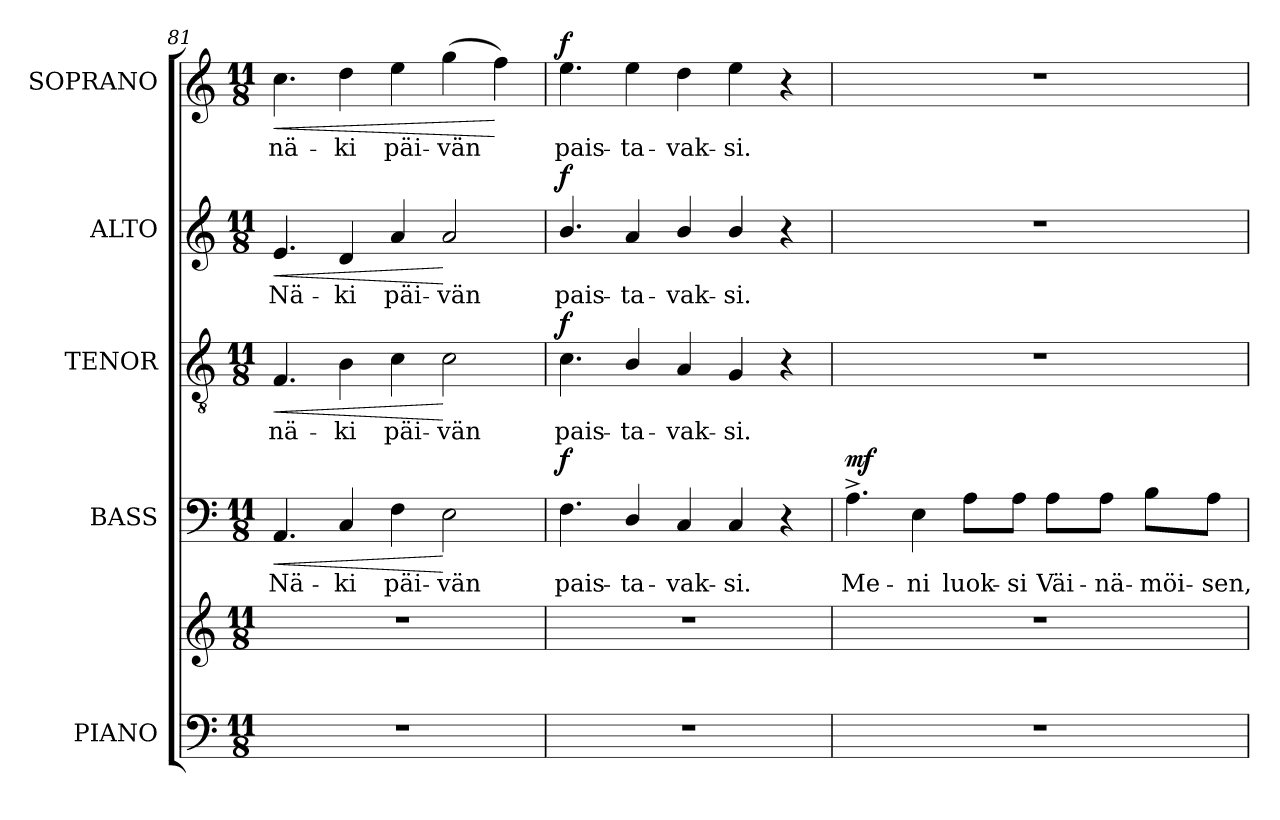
**kern	**kern	**kern	**text	**dynam	**kern	**text	**dynam	**kern	**text	**dynam	**kern	**text	**dynam
*part5	*part5	*part4	*part4	*part4	*part3	*part3	*part3	*part2	*part2	*part2	*part1	*part1	*part1
*staff6	*staff5	*staff4	*staff4	*staff4	*staff3	*staff3	*staff3	*staff2	*staff2	*staff2	*staff1	*staff1	*staff1
*I"PIANO	*	*I"BASS	*	*	*I"TENOR	*	*	*I"ALTO	*	*	*I"SOPRANO	*	*
*I'PNO.	*	*I'B.	*	*	*I'T.	*	*	*I'A.	*	*	*I'S.	*	*
*clefF4	*clefG2	*clefF4	*	*	*clefGv2	*	*	*clefG2	*	*	*clefG2	*	*
*	*	*	*	*	*ITrd7c12	*	*	*	*	*	*	*	*
*k[]	*k[]	*k[]	*	*	*k[]	*	*	*k[]	*	*	*k[]	*	*
*C:	*C:	*C:	*	*	*C:	*	*	*C:	*	*	*C:	*	*
*M11/8	*M11/8	*M11/8	*	*	*M11/8	*	*	*M11/8	*	*	*M11/8	*	*
=81	=81	=81	=81	=81	=81	=81	=81	=81	=81	=81	=81	=81	=81
!LO:N:vis=1	!LO:N:vis=1	!	!	!	!	!	!	!	!	!	!	!	!
!	!	!	!LO:LY:b:color=#000000	!LO:HP:b	!	!	!	!	!	!	!	!	!
!	!	!	!	!	!	!LO:LY:b:color=#000000	!LO:HP:b	!	!	!	!	!	!
!	!	!	!	!	!	!	!	!	!LO:LY:b:color=#000000	!LO:HP:b	!	!	!
!	!	!	!	!	!	!	!	!	!	!	!	!LO:LY:b:color=#000000	!LO:HP:b
8%11r	8%11r	4.AAi/	Nä-	<	4.FFi/	nä-	<	4.ei/	Nä-	<	4.cci\	nä-	<
!	!	!	!LO:LY:b:color=#000000	!	!	!	!	!	!	!	!	!	!
!	!	!	!	!	!	!LO:LY:b:color=#000000	!	!	!	!	!	!	!
!	!	!	!	!	!	!	!	!	!LO:LY:b:color=#000000	!	!	!	!
!	!	!	!	!	!	!	!	!	!	!	!	!LO:LY:b:color=#000000	!
.	.	4Ci/	-ki	.	4BBi\	-ki	.	4di/	-ki	.	4ddi\	-ki	.
!	!	!	!LO:LY:b:color=#000000	!	!	!	!	!	!	!	!	!	!
!	!	!	!	!	!	!LO:LY:b:color=#000000	!	!	!	!	!	!	!
!	!	!	!	!	!	!	!	!	!LO:LY:b:color=#000000	!	!	!	!
!	!	!	!	!	!	!	!	!	!	!	!	!LO:LY:b:color=#000000	!
.	.	4Fi\	päi-	.	4Ci\	päi-	.	4ai/	päi-	.	4eei\	päi-	.
!	!	!	!LO:LY:b:color=#000000	!	!	!	!	!	!	!	!	!	!
!	!	!	!	!	!	!LO:LY:b:color=#000000	!	!	!	!	!	!	!
!	!	!	!	!	!	!	!	!	!LO:LY:b:color=#000000	!	!	!	!
!	!	!	!	!	!	!	!	!	!	!	!	!LO:LY:b:color=#000000	!
.	.	2Ei\	-vän	[	2Ci\	-vän	[	2ai/	-vän	[	(4ggi\	-vän	.
.	.	.	.	.	.	.	.	.	.	.	4ffi\)	.	[
!!LO:LB:g=z
=82	=82	=82	=82	=82	=82	=82	=82	=82	=82	=82	=82	=82	=82
!LO:N:vis=1	!LO:N:vis=1	!	!	!	!	!	!	!	!	!	!	!	!
!	!	!	!LO:LY:b:color=#000000	!	!	!	!	!	!	!	!	!	!
!	!	!	!	!	!	!LO:LY:b:color=#000000	!	!	!	!	!	!	!
!	!	!	!	!	!	!	!	!	!LO:LY:b:color=#000000	!	!	!	!
!	!	!	!	!	!	!	!	!	!	!	!	!LO:LY:b:color=#000000	!
8%11r	8%11r	4.Fi\	pais-	f	4.Ci\	pais-	f	4.bi/	pais-	f	4.eei\	pais-	f
!	!	!	!LO:LY:b:color=#000000	!	!	!	!	!	!	!	!	!	!
!	!	!	!	!	!	!LO:LY:b:color=#000000	!	!	!	!	!	!	!
!	!	!	!	!	!	!	!	!	!LO:LY:b:color=#000000	!	!	!	!
!	!	!	!	!	!	!	!	!	!	!	!	!LO:LY:b:color=#000000	!
.	.	4Di/	-ta-	.	4BBi/	-ta-	.	4ai/	-ta-	.	4eei\	-ta-	.
!	!	!	!LO:LY:b:color=#000000	!	!	!	!	!	!	!	!	!	!
!	!	!	!	!	!	!LO:LY:b:color=#000000	!	!	!	!	!	!	!
!	!	!	!	!	!	!	!	!	!LO:LY:b:color=#000000	!	!	!	!
!	!	!	!	!	!	!	!	!	!	!	!	!LO:LY:b:color=#000000	!
.	.	4Ci/	-vak-	.	4AAi/	-vak-	.	4bi/	-vak-	.	4ddi\	-vak-	.
!	!	!	!LO:LY:b:color=#000000	!	!	!	!	!	!	!	!	!	!
!	!	!	!	!	!	!LO:LY:b:color=#000000	!	!	!	!	!	!	!
!	!	!	!	!	!	!	!	!	!LO:LY:b:color=#000000	!	!	!	!
!	!	!	!	!	!	!	!	!	!	!	!	!LO:LY:b:color=#000000	!
.	.	4Ci/	-si.	.	4GGi/	-si.	.	4bi/	-si.	.	4eei\	-si.	.
.	.	4r	.	.	4r	.	.	4r	.	.	4r	.	.
=83	=83	=83	=83	=83	=83	=83	=83	=83	=83	=83	=83	=83	=83
!LO:N:vis=1	!LO:N:vis=1	!	!	!	!	!	!	!	!	!	!	!	!
!	!	!	!LO:LY:b:color=#000000	!	!LO:N:vis=1	!	!	!LO:N:vis=1	!	!	!LO:N:vis=1	!	!
8%11r	8%11r	4.A^i\	Me-	mf	8%11r	.	.	8%11r	.	.	8%11r	.	.
!	!	!	!LO:LY:b:color=#000000	!	!	!	!	!	!	!	!	!	!
.	.	4Ei\	-ni	.	.	.	.	.	.	.	.	.	.
!	!	!	!LO:LY:b:color=#000000	!	!	!	!	!	!	!	!	!	!
.	.	8Ai\L	luok-	.	.	.	.	.	.	.	.	.	.
!	!	!	!LO:LY:b:color=#000000	!	!	!	!	!	!	!	!	!	!
.	.	8Ai\J	-si	.	.	.	.	.	.	.	.	.	.
!	!	!	!LO:LY:b:color=#000000	!	!	!	!	!	!	!	!	!	!
.	.	8Ai\L	Väi-	.	.	.	.	.	.	.	.	.	.
!	!	!	!LO:LY:b:color=#000000	!	!	!	!	!	!	!	!	!	!
.	.	8Ai\J	-nä-	.	.	.	.	.	.	.	.	.	.
!	!	!	!LO:LY:b:color=#000000	!	!	!	!	!	!	!	!	!	!
.	.	8Bi\L	-möi-	.	.	.	.	.	.	.	.	.	.
!	!	!	!LO:LY:b:color=#000000	!	!	!	!	!	!	!	!	!	!
.	.	8Ai\J	-sen,	.	.	.	.	.	.	.	.	.	.
=	=	=	=	=	=	=	=	=	=	=	=	=	=
*-	*-	*-	*-	*-	*-	*-	*-	*-	*-	*-	*-	*-	*-
